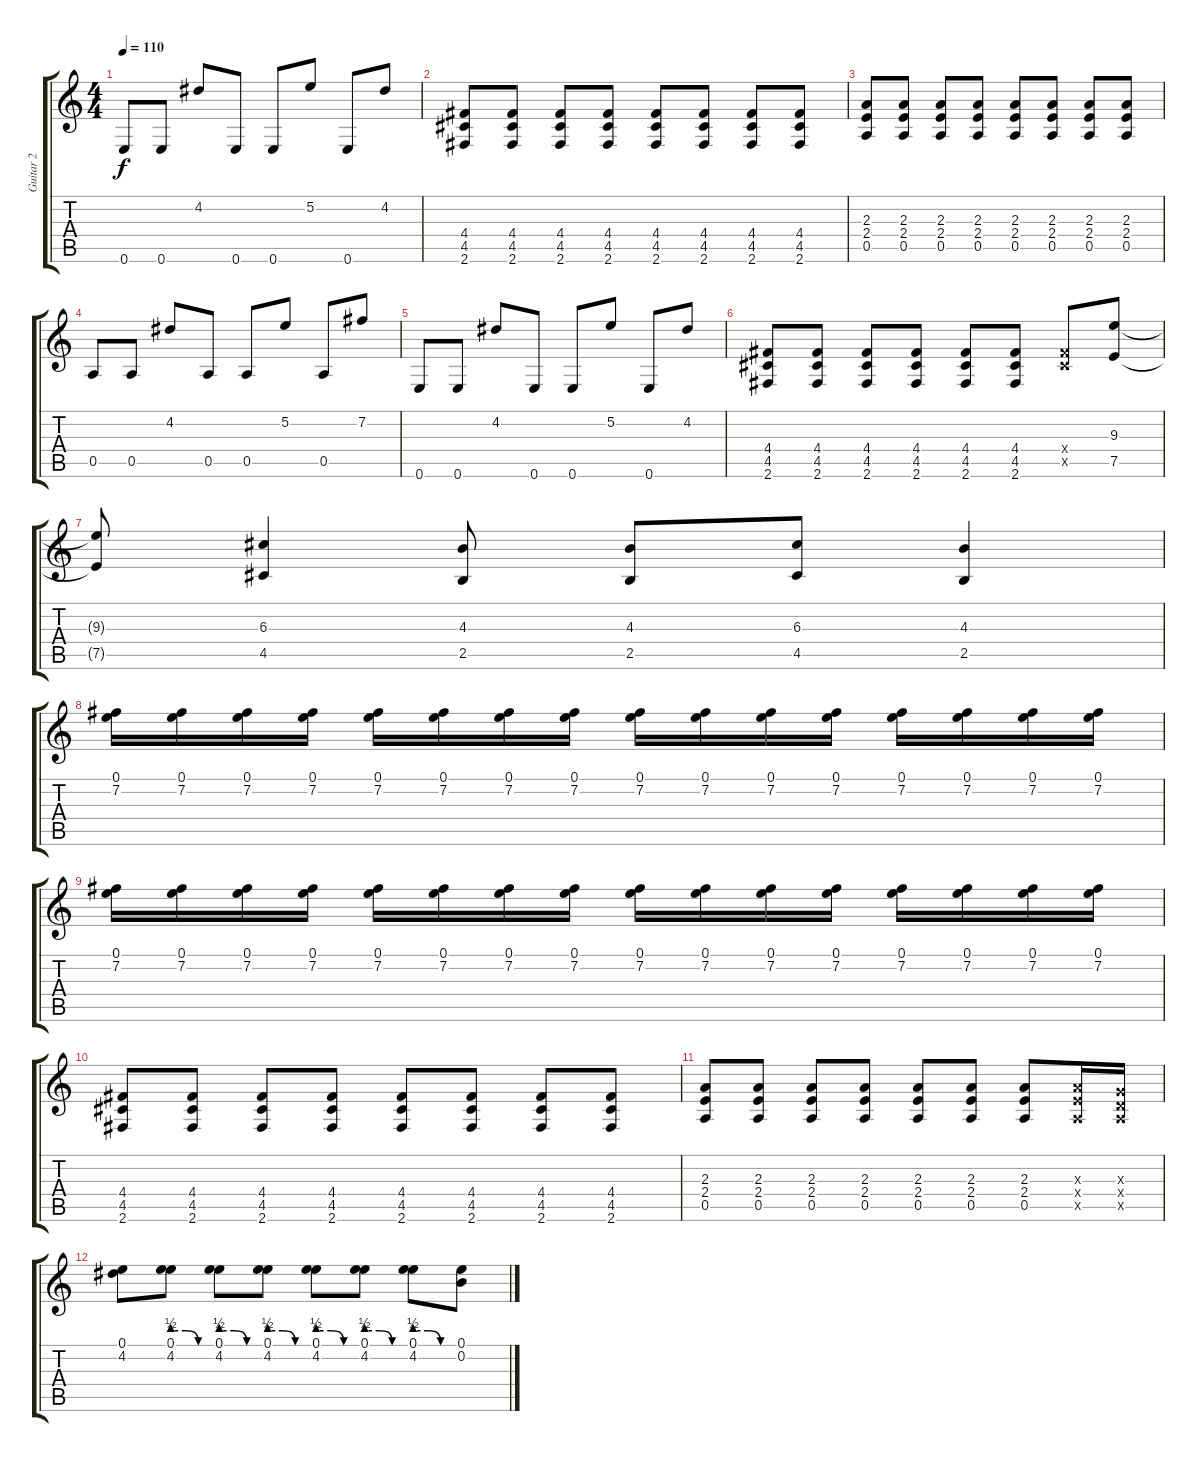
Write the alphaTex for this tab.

\track ("Guitar 2" "Guitar 2") {instrument distortionguitar}
\staff {score tabs}
\tuning (E4 B3 G3 D3 A2 E2) {hide}
\ts (4 4)
\tempo 110
\clef g2
\ks c
0.6.8{dy f} 0.6.8 4.2.8 0.6.8 0.6.8 5.2.8 0.6.8 4.2.8 |
(4.4 4.5 2.6).8 (4.4 4.5 2.6).8 (4.4 4.5 2.6).8 (4.4 4.5 2.6).8 (4.4 4.5 2.6).8 (4.4 4.5 2.6).8 (4.4 4.5 2.6).8 (4.4 4.5 2.6).8 |
(2.3 2.4 0.5).8 (2.3 2.4 0.5).8 (2.3 2.4 0.5).8 (2.3 2.4 0.5).8 (2.3 2.4 0.5).8 (2.3 2.4 0.5).8 (2.3 2.4 0.5).8 (2.3 2.4 0.5).8 |
0.5.8 0.5.8 4.2.8 0.5.8 0.5.8 5.2.8 0.5.8 7.2.8 |
0.6.8 0.6.8 4.2.8 0.6.8 0.6.8 5.2.8 0.6.8 4.2.8 |
(4.4 4.5 2.6).8 (4.4 4.5 2.6).8 (4.4 4.5 2.6).8 (4.4 4.5 2.6).8 (4.4 4.5 2.6).8 (4.4 4.5 2.6).8 (4.4{x} 4.5{x}).8 (9.3 7.5).8 |
(9.3{t} 7.5{t}).8 (6.3 4.5).4 (4.3 2.5).8 (4.3 2.5).8 (6.3 4.5).8 (4.3 2.5).4 |
(0.1 7.2).16 (0.1 7.2).16 (0.1 7.2).16 (0.1 7.2).16 (0.1 7.2).16 (0.1 7.2).16 (0.1 7.2).16 (0.1 7.2).16 (0.1 7.2).16 (0.1 7.2).16 (0.1 7.2).16 (0.1 7.2).16 (0.1 7.2).16 (0.1 7.2).16 (0.1 7.2).16 (0.1 7.2).16 |
(0.1 7.2).16 (0.1 7.2).16 (0.1 7.2).16 (0.1 7.2).16 (0.1 7.2).16 (0.1 7.2).16 (0.1 7.2).16 (0.1 7.2).16 (0.1 7.2).16 (0.1 7.2).16 (0.1 7.2).16 (0.1 7.2).16 (0.1 7.2).16 (0.1 7.2).16 (0.1 7.2).16 (0.1 7.2).16 |
(4.4 4.5 2.6).8 (4.4 4.5 2.6).8 (4.4 4.5 2.6).8 (4.4 4.5 2.6).8 (4.4 4.5 2.6).8 (4.4 4.5 2.6).8 (4.4 4.5 2.6).8 (4.4 4.5 2.6).8 |
(2.3 2.4 0.5).8 (2.3 2.4 0.5).8 (2.3 2.4 0.5).8 (2.3 2.4 0.5).8 (2.3 2.4 0.5).8 (2.3 2.4 0.5).8 (2.3 2.4 0.5).8 (2.3{x} 2.4{x} 0.5{x}).16 (0.3{x} 0.4{x} 0.5{x}).16 |
(0.1 4.2).8 (0.1 4.2{be (custom 0 2 20 2 40 0 60 0)}).8 (0.1 4.2{be (custom 0 2 20 2 40 0 60 0)}).8 (0.1 4.2{be (custom 0 2 20 2 40 0 60 0)}).8 (0.1 4.2{be (custom 0 2 20 2 40 0 60 0)}).8 (0.1 4.2{be (custom 0 2 20 2 40 0 60 0)}).8 (0.1 4.2{be (custom 0 2 20 2 40 0 60 0)}).8 (0.1 0.2).8
